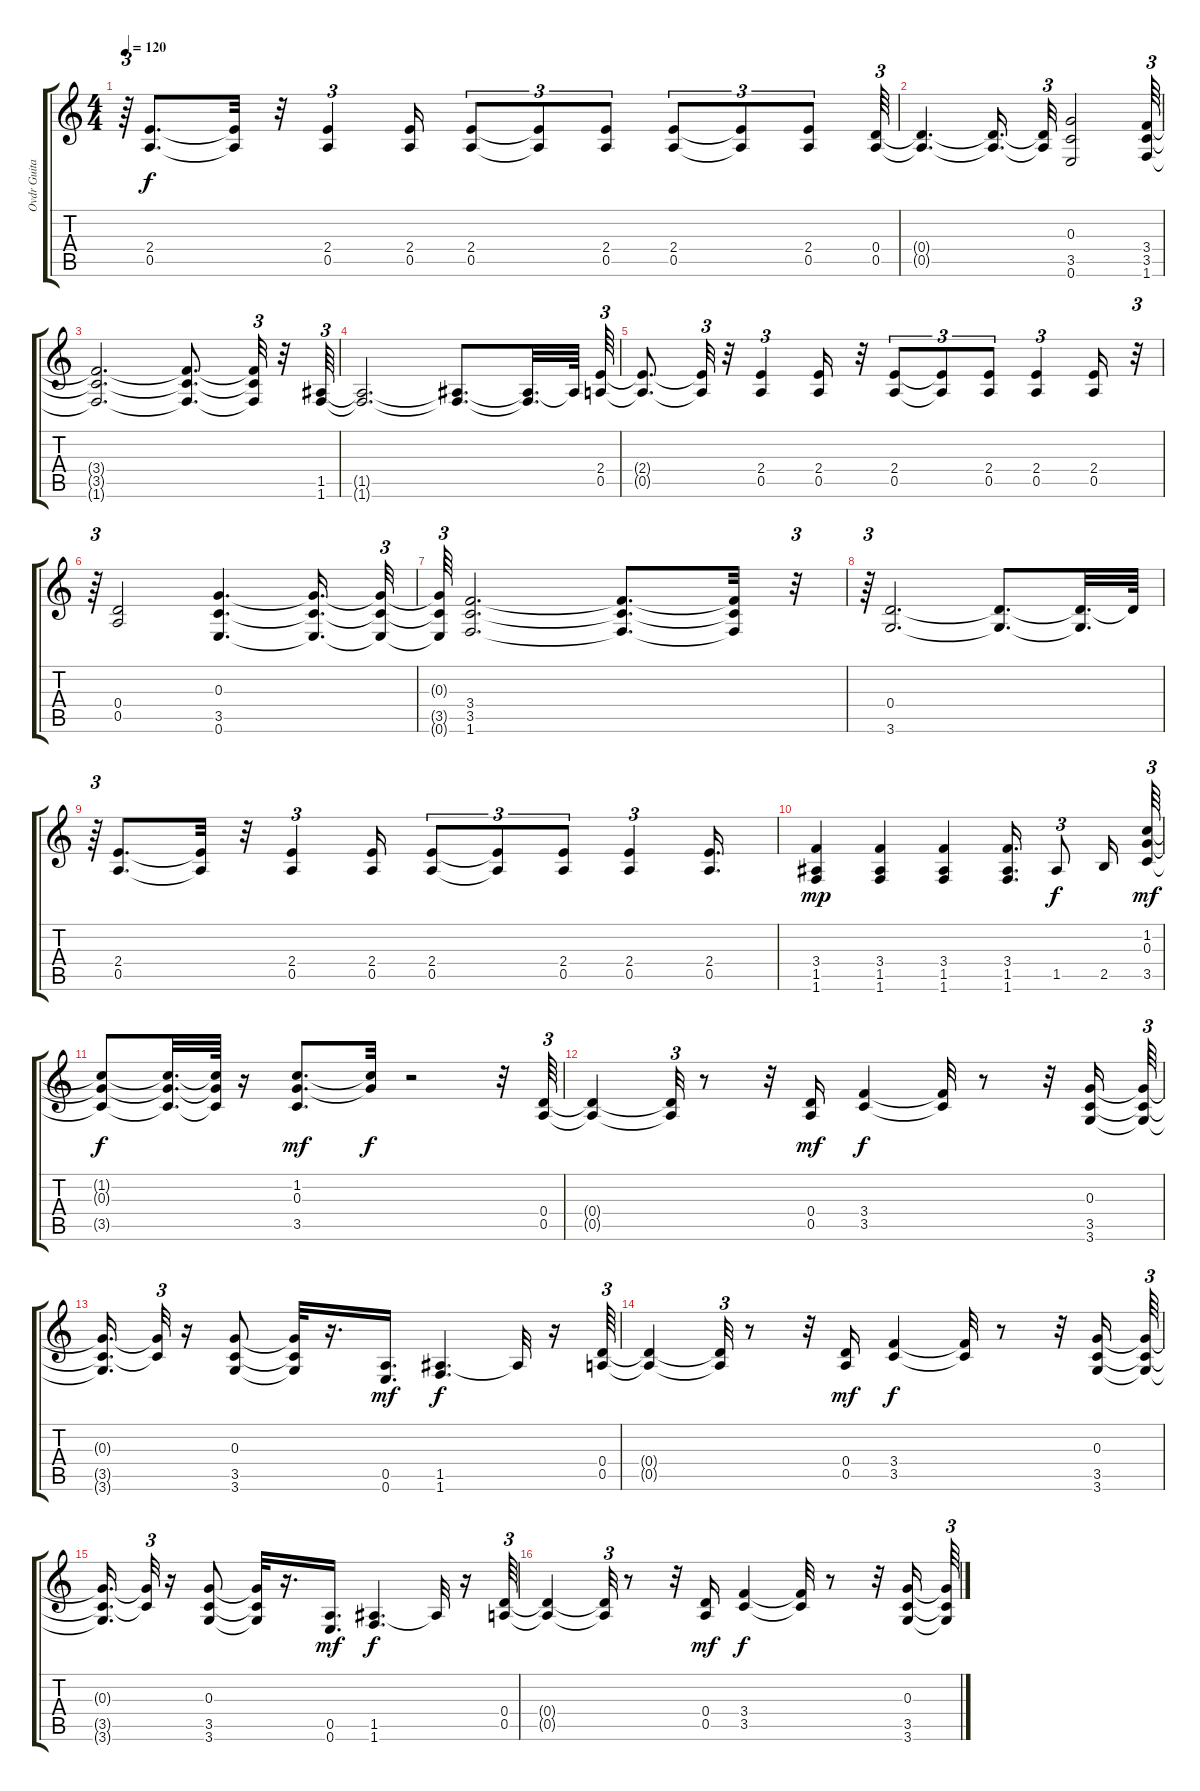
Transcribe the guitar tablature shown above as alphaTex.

\track ("Ovdr Guitar" "Ovdr Guita") {instrument overdrivenguitar}
\staff {score tabs}
\tuning (E4 B3 G3 D3 A2 E2) {hide}
\ts (4 4)
\tempo 120
\clef g2
\ks c
r.64{tu (3 2) dy f} (2.4 0.5).8{d} (2.4{t} 0.5{t}).32 r.32 (2.4 0.5).4{tu (3 2)} (2.4 0.5).16 (2.4 0.5).8{tu (3 2)} (2.4{t} 0.5{t}).8{tu (3 2)} (2.4 0.5).8{tu (3 2)} (2.4 0.5).8{tu (3 2)} (2.4{t} 0.5{t}).8{tu (3 2)} (2.4 0.5).8{tu (3 2)} (0.4 0.5).64{tu (3 2)} |
(0.4{t} 0.5{t}).4{d} (0.4{t} 0.5{t}).16{d} (0.4{t} 0.5{t}).32{tu (3 2)} (0.3 3.5 0.6).2 (3.4 3.5 1.6).64{tu (3 2)} |
(3.4{t} 3.5{t} 1.6{t}).2{d} (3.4{t} 3.5{t} 1.6{t}).8{d} (3.4{t} 3.5{t} 1.6{t}).32{tu (3 2)} r.32 (1.5 1.6).64{tu (3 2)} |
(1.5{t} 1.6{t}).2{d} (1.5{t} 1.6{t}).8{d} (1.5{t} 1.6{t}).32{d} 1.5{t}.64 (2.4 0.5).64{tu (3 2)} |
(2.4{t} 0.5{t}).8{d} (2.4{t} 0.5{t}).32{tu (3 2)} r.32 (2.4 0.5).4{tu (3 2)} (2.4 0.5).16 r.32 (2.4 0.5).8{tu (3 2)} (2.4{t} 0.5{t}).8{tu (3 2)} (2.4 0.5).8{tu (3 2)} (2.4 0.5).4{tu (3 2)} (2.4 0.5).16 r.32{tu (3 2)} |
r.64{tu (3 2)} (0.4 0.5).2 (0.3 3.5 0.6).4{d} (0.3{t} 3.5{t} 0.6{t}).16{d} (0.3{t} 3.5{t} 0.6{t}).32{tu (3 2)} |
(0.3{t} 3.5{t} 0.6{t}).64{tu (3 2)} (3.4 3.5 1.6).2{d} (3.4{t} 3.5{t} 1.6{t}).8{d} (3.4{t} 3.5{t} 1.6{t}).32 r.32{tu (3 2)} |
r.64{tu (3 2)} (0.4 3.6).2{d} (0.4{t} 3.6{t}).8{d} (0.4{t} 3.6{t}).32{d} 0.4{t}.64 |
r.64{tu (3 2)} (2.4 0.5).8{d} (2.4{t} 0.5{t}).32 r.32 (2.4 0.5).4{tu (3 2)} (2.4 0.5).16 (2.4 0.5).8{tu (3 2)} (2.4{t} 0.5{t}).8{tu (3 2)} (2.4 0.5).8{tu (3 2)} (2.4 0.5).4{tu (3 2)} (2.4 0.5).16{d} |
(3.4 1.5 1.6).4{dy mp} (3.4 1.5 1.6).4 (3.4 1.5 1.6).4 (3.4 1.5 1.6).16{d} 1.5.8{tu (3 2) dy f} 2.5.16 (1.2 0.3 3.5).64{tu (3 2) dy mf} |
(1.2{t} 0.3{t} 3.5{t}).8{dy f} (1.2{t} 0.3{t} 3.5{t}).32{d} (1.2{t} 0.3{t} 3.5{t}).64 r.16 (1.2 0.3 3.5).8{d dy mf} (1.2{t} 0.3{t}).32{dy f} r.2 r.32 (0.4 0.5).64{tu (3 2)} |
(0.4{t} 0.5{t}).4 (0.4{t} 0.5{t}).32{tu (3 2)} r.8 r.32 (0.4 0.5).16{dy mf} (3.4 3.5).4{dy f} (3.4{t} 3.5{t}).32 r.8 r.32 (0.3 3.5 3.6).16 (0.3{t} 3.5{t} 3.6{t}).64{tu (3 2)} |
(0.3{t} 3.5{t} 3.6{t}).16{d} (0.3{t} 3.5{t}).32{tu (3 2)} r.16 (0.3 3.5 3.6).8 (0.3{t} 3.5{t} 3.6{t}).32 r.16{d} (0.5 0.6).16{d dy mf} (1.5 1.6).4{d dy f} 1.5{t}.32 r.16 (0.4 0.5).64{tu (3 2)} |
(0.4{t} 0.5{t}).4 (0.4{t} 0.5{t}).32{tu (3 2)} r.8 r.32 (0.4 0.5).16{dy mf} (3.4 3.5).4{dy f} (3.4{t} 3.5{t}).32 r.8 r.32 (0.3 3.5 3.6).16 (0.3{t} 3.5{t} 3.6{t}).64{tu (3 2)} |
(0.3{t} 3.5{t} 3.6{t}).16{d} (0.3{t} 3.5{t}).32{tu (3 2)} r.16 (0.3 3.5 3.6).8 (0.3{t} 3.5{t} 3.6{t}).32 r.16{d} (0.5 0.6).16{d dy mf} (1.5 1.6).4{d dy f} 1.5{t}.32 r.16 (0.4 0.5).64{tu (3 2)} |
(0.4{t} 0.5{t}).4 (0.4{t} 0.5{t}).32{tu (3 2)} r.8 r.32 (0.4 0.5).16{dy mf} (3.4 3.5).4{dy f} (3.4{t} 3.5{t}).32 r.8 r.32 (0.3 3.5 3.6).16 (0.3{t} 3.5{t} 3.6{t}).64{tu (3 2)}
